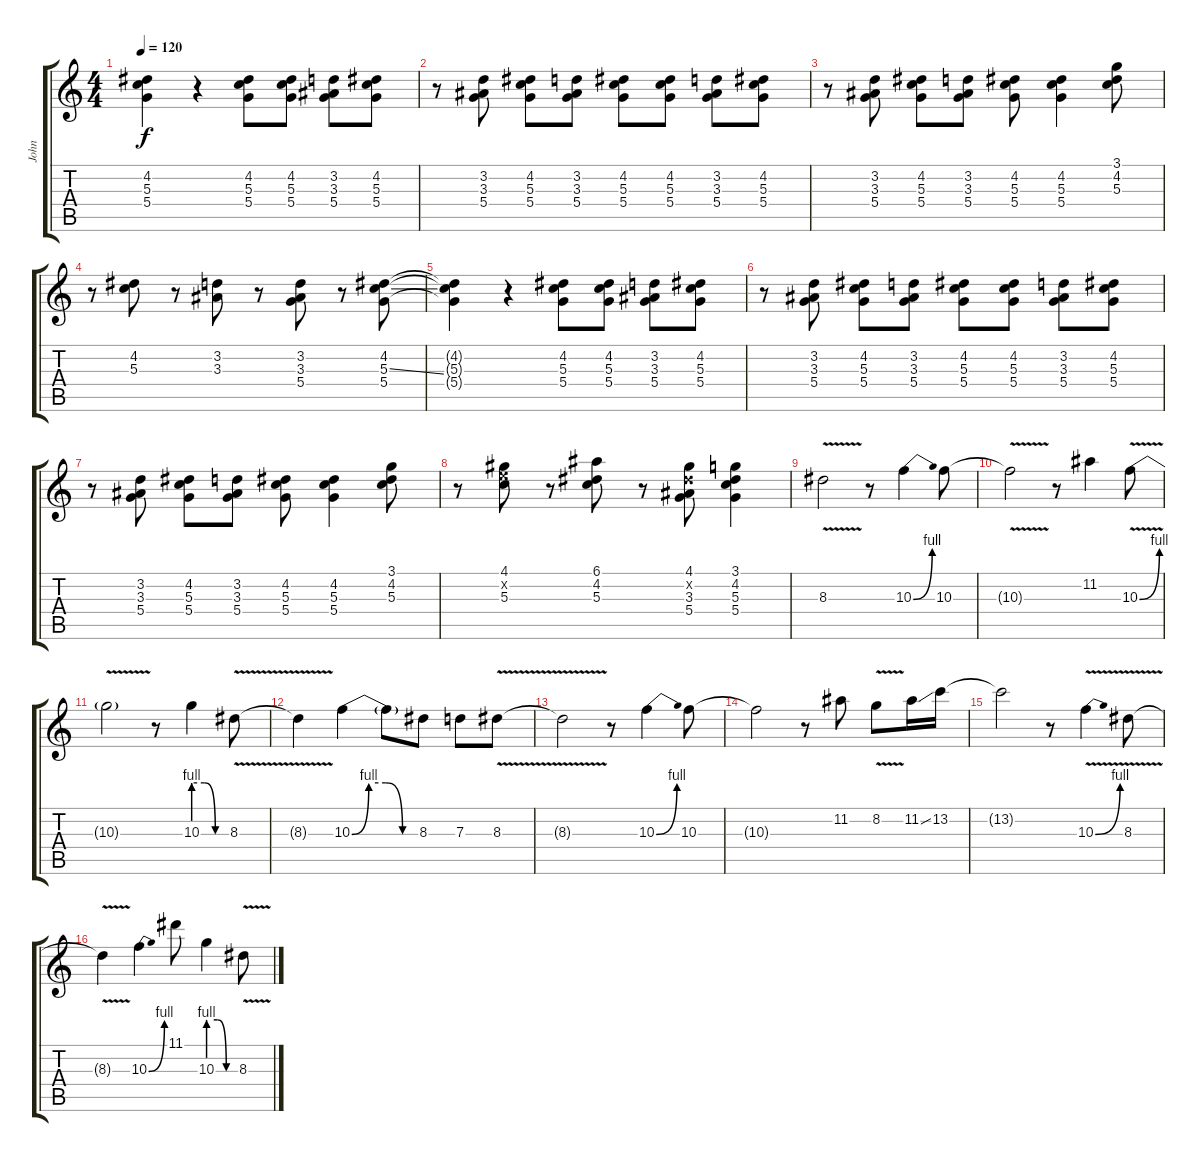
\track ("John" "John") {instrument electricguitarclean}
\staff {score tabs}
\tuning (E4 B3 G3 D3 A2 E2) {hide}
\ts (4 4)
\tempo 120
\clef g2
\ks c
(4.2{t} 5.3{t} 5.4{t}).4{dy f} r.4 (4.2 5.3 5.4).8 (4.2 5.3 5.4).8 (3.2 3.3 5.4).8 (4.2 5.3 5.4).8 |
r.8 (3.2 3.3 5.4).8 (4.2 5.3 5.4).8 (3.2 3.3 5.4).8 (4.2 5.3 5.4).8 (4.2 5.3 5.4).8 (3.2 3.3 5.4).8 (4.2 5.3 5.4).8 |
r.8 (3.2 3.3 5.4).8 (4.2 5.3 5.4).8 (3.2 3.3 5.4).8 (4.2 5.3 5.4).8 (4.2 5.3 5.4).4 (3.1 4.2 5.3).8 |
r.8 (4.2 5.3).8 r.8 (3.2 3.3).8 r.8 (3.2 3.3 5.4).8 r.8 (4.2 5.3{ss} 5.4).8 |
(4.2{t} 5.3{t} 5.4{t}).4 r.4 (4.2 5.3 5.4).8 (4.2 5.3 5.4).8 (3.2 3.3 5.4).8 (4.2 5.3 5.4).8 |
r.8 (3.2 3.3 5.4).8 (4.2 5.3 5.4).8 (3.2 3.3 5.4).8 (4.2 5.3 5.4).8 (4.2 5.3 5.4).8 (3.2 3.3 5.4).8 (4.2 5.3 5.4).8 |
r.8 (3.2 3.3 5.4).8 (4.2 5.3 5.4).8 (3.2 3.3 5.4).8 (4.2 5.3 5.4).8 (4.2 5.3 5.4).4 (3.1 4.2 5.3).8 |
r.8 (4.1 5.2{x} 5.3).8 r.8 (6.1 4.2 5.3).8 r.8 (4.1 4.2{x} 3.3 5.4).8 (3.1 4.2 5.3 5.4).4 |
8.3{v}.2 r.8 10.3{be (bend 0 0 60 4)}.4 10.3.8 |
10.3{v t}.2 r.8 11.2.4 10.3{be (bend 0 0 60 4) v}.8 |
10.3{t}.2 r.8 10.3{be (custom 0 4 20 4 40 0 60 0)}.4 8.3{v}.8 |
8.3{t}.4 10.3{be (custom 0 0 15 4 30 4 45 0 60 0)}.4 10.3{t}.8 8.3.8 7.3.8 8.3{v}.8 |
8.3{v t}.2 r.8 10.3{be (bend 0 0 60 4)}.4 10.3.8 |
10.3{t}.2 r.8 11.2.8 8.2{v}.8 11.2{ss}.16 13.2.16 |
13.2{t}.2 r.8 10.3{be (bend 0 0 60 4) v}.4 8.3{v}.8 |
8.3{t}.4 10.3{be (bend 0 0 60 4)}.4 11.1.8 10.3{be (custom 0 4 20 4 40 0 60 0)}.4 8.3{v}.8
